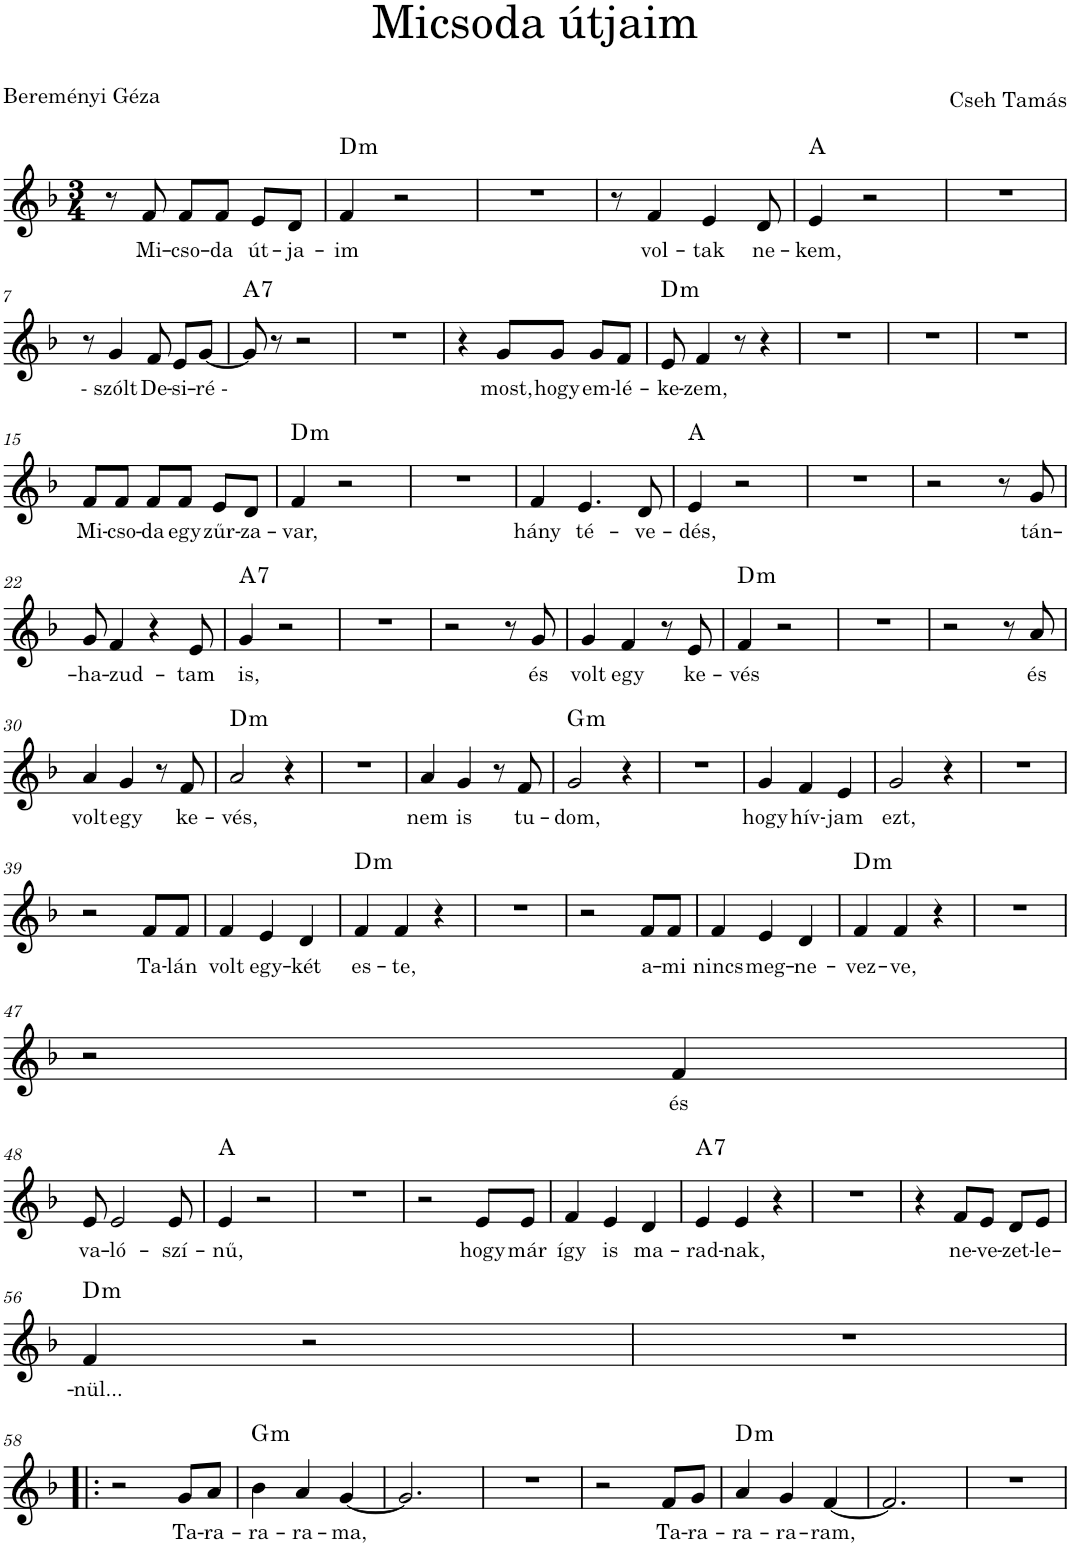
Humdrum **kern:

**kern	**text	**harte
*part1	*part1	*part1
*staff1	*staff1	*
*I"Piano	*	*
*I'Pno.	*	*
*clefG2	*	*
*k[b-]	*	*
*M3/4	*	*
=1	=1	=1
8r	.	.
!	!LO:LY:b	!
8f/	Mi-	.
!	!LO:LY:b	!
8f/L	-cso-	.
!	!LO:LY:b	!
8f/J	-da	.
!	!LO:LY:b	!
8e/L	út-	.
!	!LO:LY:b	!
8d/J	-ja-	.
=2	=2	=2
!	!LO:LY:b	!LO:H:kt=m
4f/	-im	D:min
2r	.	.
=3	=3	=3
2.r	.	.
=4	=4	=4
8r	.	.
!	!LO:LY:b	!
4f/	vol-	.
!	!LO:LY:b	!
4e/	-tak	.
!	!LO:LY:b	!
8d/	ne-	.
=5	=5	=5
!	!LO:LY:b	!
4e/	-kem,	A:maj
2r	.	.
=6	=6	=6
2.r	.	.
!!LO:LB:g=z
=7	=7	=7
8r	.	.
!	!LO:LY:b	!
4g/	- szólt	.
!	!LO:LY:b	!
8f/	De-	.
!	!LO:LY:b	!
8e/L	-si-	.
!	!LO:LY:b	!
[8g/J	-ré -	.
=8	=8	=8
!	!	!LO:H:kt=7
8g/]	.	A:7
8r	.	.
2r	.	.
=9	=9	=9
2.r	.	.
=10	=10	=10
4r	.	.
!	!LO:LY:b	!
8g/L	most,	.
!	!LO:LY:b	!
8g/J	hogy	.
!	!LO:LY:b	!
8g/L	em-	.
!	!LO:LY:b	!
8f/J	-lé-	.
=11	=11	=11
!	!LO:LY:b	!LO:H:kt=m
8e/	-ke-	D:min
!	!LO:LY:b	!
4f/	-zem,	.
8r	.	.
4r	.	.
=12	=12	=12
2.r	.	.
=13	=13	=13
2.r	.	.
=14	=14	=14
2.r	.	.
!!LO:LB:g=z
=15	=15	=15
!	!LO:LY:b	!
8f/L	Mi-	.
!	!LO:LY:b	!
8f/J	-cso-	.
!	!LO:LY:b	!
8f/L	-da	.
!	!LO:LY:b	!
8f/J	egy	.
!	!LO:LY:b	!
8e/L	zűr-	.
!	!LO:LY:b	!
8d/J	-za-	.
=16	=16	=16
!	!LO:LY:b	!LO:H:kt=m
4f/	-var,	D:min
2r	.	.
=17	=17	=17
2.r	.	.
=18	=18	=18
!	!LO:LY:b	!
4f/	hány	.
!	!LO:LY:b	!
4.e/	té-	.
!	!LO:LY:b	!
8d/	-ve-	.
=19	=19	=19
!	!LO:LY:b	!
4e/	-dés,	A:maj
2r	.	.
=20	=20	=20
2.r	.	.
=21	=21	=21
2r	.	.
8r	.	.
!	!LO:LY:b	!
8g/	tán-	.
!!LO:LB:g=z
=22	=22	=22
!	!LO:LY:b	!
8g/	-ha-	.
!	!LO:LY:b	!
4f/	-zud-	.
4r	.	.
!	!LO:LY:b	!
8e/	-tam	.
=23	=23	=23
!	!LO:LY:b	!LO:H:kt=7
4g/	is,	A:7
2r	.	.
=24	=24	=24
2.r	.	.
=25	=25	=25
2r	.	.
8r	.	.
!	!LO:LY:b	!
8g/	és	.
=26	=26	=26
!	!LO:LY:b	!
4g/	volt	.
!	!LO:LY:b	!
4f/	egy	.
8r	.	.
!	!LO:LY:b	!
8e/	ke-	.
=27	=27	=27
!	!LO:LY:b	!LO:H:kt=m
4f/	-vés	D:min
2r	.	.
=28	=28	=28
2.r	.	.
=29	=29	=29
2r	.	.
8r	.	.
!	!LO:LY:b	!
8a/	és	.
!!LO:LB:g=z
=30	=30	=30
!	!LO:LY:b	!
4a/	volt	.
!	!LO:LY:b	!
4g/	egy	.
8r	.	.
!	!LO:LY:b	!
8f/	ke-	.
=31	=31	=31
!	!LO:LY:b	!LO:H:kt=m
2a/	-vés,	D:min
4r	.	.
=32	=32	=32
2.r	.	.
=33	=33	=33
!	!LO:LY:b	!
4a/	nem	.
!	!LO:LY:b	!
4g/	is	.
8r	.	.
!	!LO:LY:b	!
8f/	tu-	.
=34	=34	=34
!	!LO:LY:b	!LO:H:kt=m
2g/	-dom,	G:min
4r	.	.
=35	=35	=35
2.r	.	.
=36	=36	=36
!	!LO:LY:b	!
4g/	hogy	.
!	!LO:LY:b	!
4f/	hív-	.
!	!LO:LY:b	!
4e/	-jam	.
=37	=37	=37
!	!LO:LY:b	!
2g/	ezt,	.
4r	.	.
=38	=38	=38
2.r	.	.
!!LO:LB:g=z
=39	=39	=39
2r	.	.
!	!LO:LY:b	!
8f/L	Ta-	.
!	!LO:LY:b	!
8f/J	-lán	.
=40	=40	=40
!	!LO:LY:b	!
4f/	volt	.
!	!LO:LY:b	!
4e/	egy-	.
!	!LO:LY:b	!
4d/	-két	.
=41	=41	=41
!	!LO:LY:b	!LO:H:kt=m
4f/	es-	D:min
!	!LO:LY:b	!
4f/	-te,	.
4r	.	.
=42	=42	=42
2.r	.	.
=43	=43	=43
2r	.	.
!	!LO:LY:b	!
8f/L	a-	.
!	!LO:LY:b	!
8f/J	-mi	.
=44	=44	=44
!	!LO:LY:b	!
4f/	nincs	.
!	!LO:LY:b	!
4e/	meg-	.
!	!LO:LY:b	!
4d/	-ne-	.
=45	=45	=45
!	!LO:LY:b	!LO:H:kt=m
4f/	-vez-	D:min
!	!LO:LY:b	!
4f/	-ve,	.
4r	.	.
=46	=46	=46
2.r	.	.
!!LO:LB:g=z
=47	=47	=47
2r	.	.
!	!LO:LY:b	!
4f/	és	.
!!LO:LB:g=z
=48	=48	=48
!	!LO:LY:b	!
8e/	va-	.
!	!LO:LY:b	!
2e/	-ló-	.
!	!LO:LY:b	!
8e/	-szí-	.
=49	=49	=49
!	!LO:LY:b	!
4e/	-nű,	A:maj
2r	.	.
=50	=50	=50
2.r	.	.
=51	=51	=51
2r	.	.
!	!LO:LY:b	!
8e/L	hogy	.
!	!LO:LY:b	!
8e/J	már	.
=52	=52	=52
!	!LO:LY:b	!
4f/	így	.
!	!LO:LY:b	!
4e/	is	.
!	!LO:LY:b	!
4d/	ma-	.
=53	=53	=53
!	!LO:LY:b	!LO:H:kt=7
4e/	-rad-	A:7
!	!LO:LY:b	!
4e/	-nak,	.
4r	.	.
=54	=54	=54
2.r	.	.
=55	=55	=55
4r	.	.
!	!LO:LY:b	!
8f/L	ne-	.
!	!LO:LY:b	!
8e/J	-ve-	.
!	!LO:LY:b	!
8d/L	-zet-	.
!	!LO:LY:b	!
8e/J	-le-	.
!!LO:LB:g=z
=56	=56	=56
!	!LO:LY:b	!LO:H:kt=m
4f/	-nül...	D:min
2r	.	.
=57	=57	=57
2.r	.	.
!!LO:LB:g=z
=58!|:	=58!|:	=58!|:
2r	.	.
!	!LO:LY:b	!
8g/L	Ta-	.
!	!LO:LY:b	!
8a/J	-ra-	.
=59	=59	=59
!	!LO:LY:b	!LO:H:kt=m
4b-\	-ra-	G:min
!	!LO:LY:b	!
4a/	-ra-	.
!	!LO:LY:b	!
[4g/	-ma,	.
=60	=60	=60
2.g/]	.	.
=61	=61	=61
2.r	.	.
=62	=62	=62
2r	.	.
!	!LO:LY:b	!
8f/L	Ta-	.
!	!LO:LY:b	!
8g/J	-ra-	.
=63	=63	=63
!	!LO:LY:b	!LO:H:kt=m
4a/	-ra-	D:min
!	!LO:LY:b	!
4g/	-ra-	.
!	!LO:LY:b	!
[4f/	-ram,	.
=64	=64	=64
2.f/]	.	.
=65	=65	=65
2.r	.	.
=	=	=
*-	*-	*-
